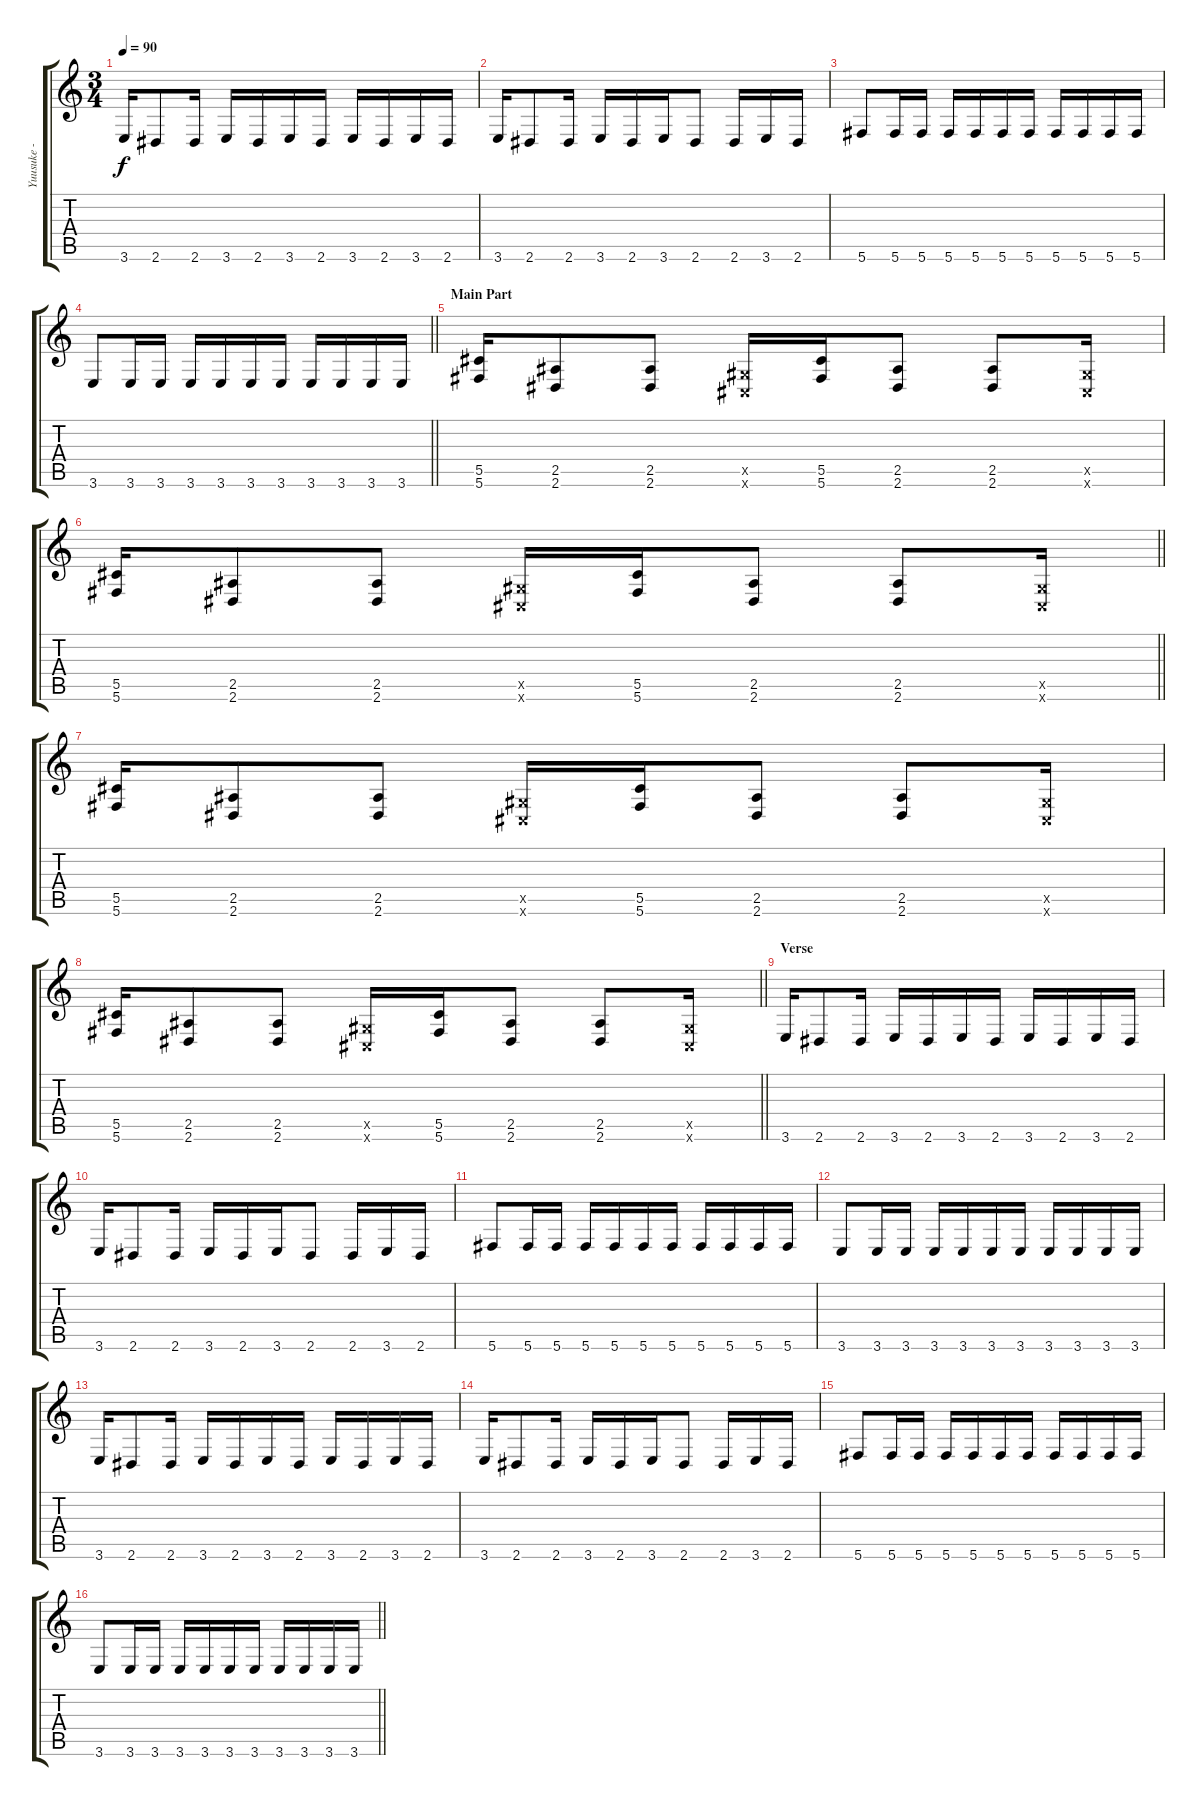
\track ("Yuusuke - Guitar" "Yuusuke - ") {instrument distortionguitar}
\staff {score tabs}
\tuning (Eb4 Bb3 Gb3 Db3 Ab2 Db2) {hide}
\ts (3 4)
\tempo 90
\clef g2
\ks c
3.6.16{dy f} 2.6.8 2.6.16 3.6.16 2.6.16 3.6.16 2.6.16 3.6.16 2.6.16 3.6.16 2.6.16 |
3.6.16 2.6.8 2.6.16 3.6.16 2.6.16 3.6.16 2.6.8 2.6.16 3.6.16 2.6.16 |
5.6.8 5.6.16 5.6.16 5.6.16 5.6.16 5.6.16 5.6.16 5.6.16 5.6.16 5.6.16 5.6.16 |
\barLineRight lightlight
3.6.8 3.6.16 3.6.16 3.6.16 3.6.16 3.6.16 3.6.16 3.6.16 3.6.16 3.6.16 3.6.16 |
\section ("" "Main Part")
(5.5 5.6).16{volume 13} (2.5 2.6).8 (2.5 2.6).8 (0.5{x} 0.6{x}).16 (5.5 5.6).16 (2.5 2.6).8 (2.5 2.6).8 (0.5{x} 0.6{x}).16 |
\barLineRight lightlight
(5.5 5.6).16 (2.5 2.6).8 (2.5 2.6).8 (0.5{x} 0.6{x}).16 (5.5 5.6).16 (2.5 2.6).8 (2.5 2.6).8 (0.5{x} 0.6{x}).16 |
(5.5 5.6).16 (2.5 2.6).8 (2.5 2.6).8 (0.5{x} 0.6{x}).16 (5.5 5.6).16 (2.5 2.6).8 (2.5 2.6).8 (0.5{x} 0.6{x}).16 |
\barLineRight lightlight
(5.5 5.6).16 (2.5 2.6).8 (2.5 2.6).8 (0.5{x} 0.6{x}).16 (5.5 5.6).16 (2.5 2.6).8 (2.5 2.6).8 (0.5{x} 0.6{x}).16 |
\section ("" "Verse ")
3.6.16{volume 9} 2.6.8 2.6.16 3.6.16 2.6.16 3.6.16 2.6.16 3.6.16 2.6.16 3.6.16 2.6.16 |
3.6.16 2.6.8 2.6.16 3.6.16 2.6.16 3.6.16 2.6.8 2.6.16 3.6.16 2.6.16 |
5.6.8 5.6.16 5.6.16 5.6.16 5.6.16 5.6.16 5.6.16 5.6.16 5.6.16 5.6.16 5.6.16 |
3.6.8 3.6.16 3.6.16 3.6.16 3.6.16 3.6.16 3.6.16 3.6.16 3.6.16 3.6.16 3.6.16 |
3.6.16 2.6.8 2.6.16 3.6.16 2.6.16 3.6.16 2.6.16 3.6.16 2.6.16 3.6.16 2.6.16 |
3.6.16 2.6.8 2.6.16 3.6.16 2.6.16 3.6.16 2.6.8 2.6.16 3.6.16 2.6.16 |
5.6.8 5.6.16 5.6.16 5.6.16 5.6.16 5.6.16 5.6.16 5.6.16 5.6.16 5.6.16 5.6.16 |
\barLineRight lightlight
3.6.8 3.6.16 3.6.16 3.6.16 3.6.16 3.6.16 3.6.16 3.6.16 3.6.16 3.6.16 3.6.16
